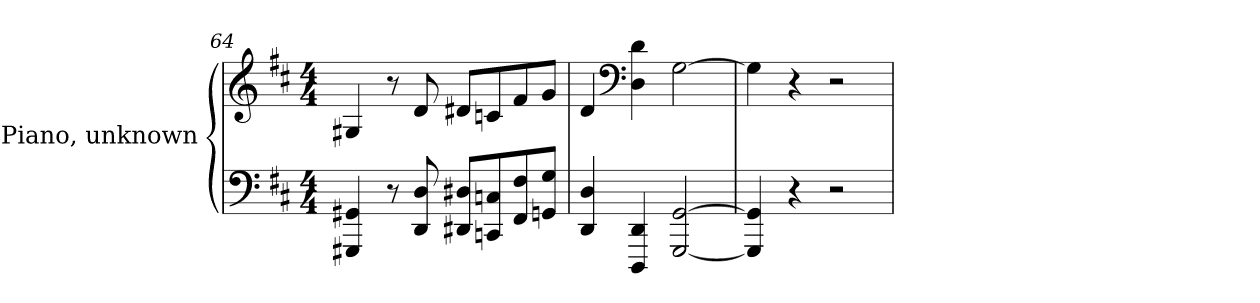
**kern	**kern
*part1	*part1
*staff2	*staff1
*I"Piano, unknown	*
*I'Pno.	*
*clefF4	*clefG2
*k[f#c#]	*k[f#c#]
*M4/4	*M4/4
=64	=64
4GGG#X/ 4GG#X/	4G#X/
8r	8r
8DD/ 8D/	8d/
8DD#X/ 8D#X/L	8d#X/L
8CCn/ 8Cn/	8cn/
8FF#/ 8F#/	8f#/
8GGn/ 8G/J	8g/J
!!LO:LB:g=z
=65	=65
4DD/ 4D/	4d/
*	*clefF4
4DDD/ 4DD/	4D\ 4d\
[2GGG/ [2GG/	[2G\
=66	=66
4GGG/] 4GG/]	4G\]
4r	4r
2r	2r
=	=
*-	*-
